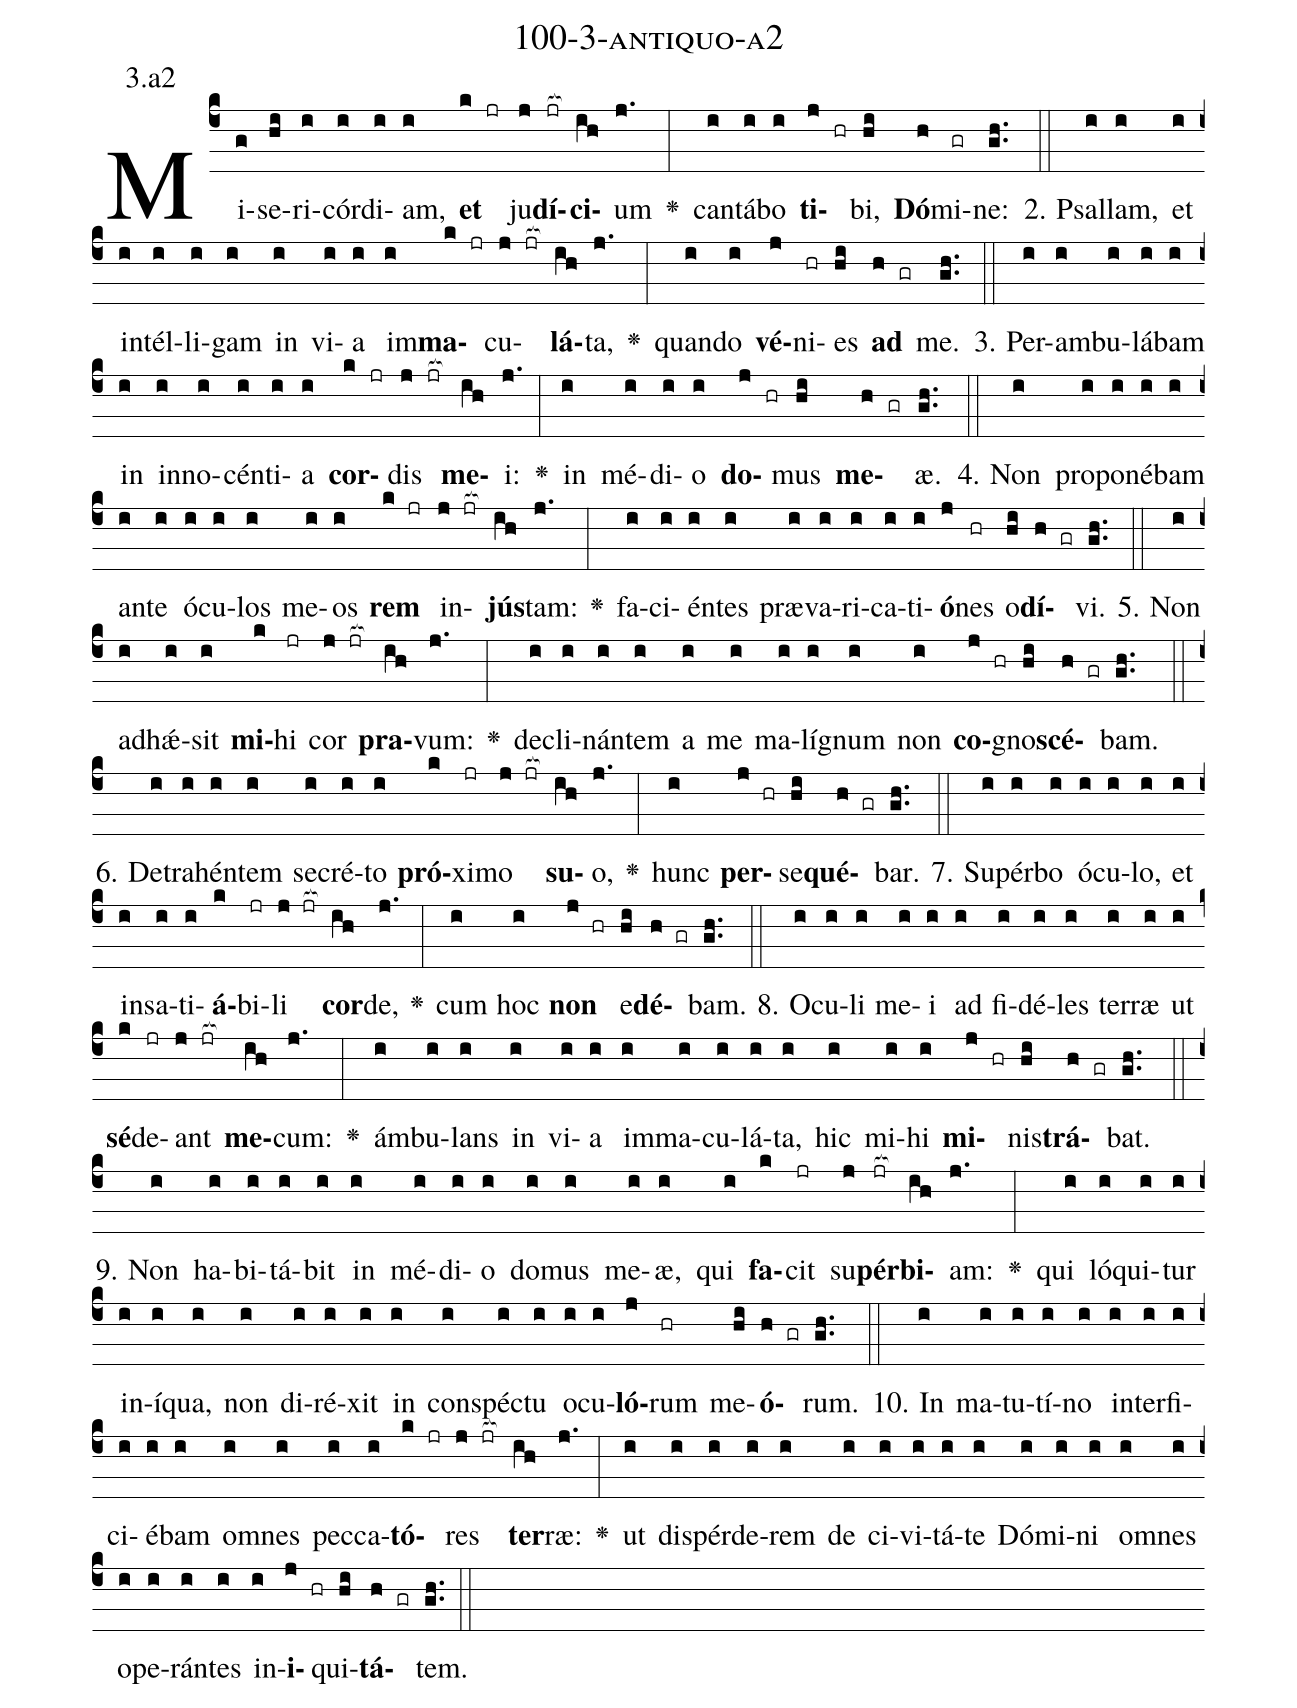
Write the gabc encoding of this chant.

name: 100-3-antiquo-a2;
annotation: 3.a2;
%%
(c4)Mi(g)se(hi)ri(i)cór(i)di(i)am,(i) <b>et</b>(k jr) ju(j)<b>dí</b>(jr[ocb:1{])<b>ci</b>(ih[ocb:0}])um(j.) <v>\greheightstar</v>(:) can(i)tá(i)bo(i) <b>ti</b>(j hr)bi,(hi) <b>Dó</b>(h)mi(gr)ne:(gh..) (::)
2. Psal(i)lam,(i) et(i) in(i)tél(i)li(i)gam(i) in(i) vi(i)a(i) im(i)<b>ma</b>(k jr)cu(j jr[ocb:1{])<b>lá</b>(ih[ocb:0}])ta,(j.) <v>\greheightstar</v>(:) quan(i)do(i) <b>vé</b>(j)ni(hr)es(hi) <b>ad</b>(h gr) me.(gh..) (::)
3. Per(i)am(i)bu(i)lá(i)bam(i) in(i) in(i)no(i)cén(i)ti(i)a(i) <b>cor</b>(k jr)dis(j jr[ocb:1{]) <b>me</b>(ih[ocb:0}])i:(j.) <v>\greheightstar</v>(:) in(i) mé(i)di(i)o(i) <b>do</b>(j hr)mus(hi) <b>me</b>(h gr)æ.(gh..) (::)
4. Non(i) pro(i)po(i)né(i)bam(i) an(i)te(i) ó(i)cu(i)los(i) me(i)os(i) <b>rem</b>(k jr) in(j jr[ocb:1{])<b>jús</b>(ih[ocb:0}])tam:(j.) <v>\greheightstar</v>(:) fa(i)ci(i)én(i)tes(i) præ(i)va(i)ri(i)ca(i)ti(i)<b>ó</b>(j)nes(hr) o(hi)<b>dí</b>(h gr)vi.(gh..) (::)
5. Non(i) ad(i)hǽ(i)sit(i) <b>mi</b>(k)hi(jr) cor(j jr[ocb:1{]) <b>pra</b>(ih[ocb:0}])vum:(j.) <v>\greheightstar</v>(:) de(i)cli(i)nán(i)tem(i) a(i) me(i) ma(i)lí(i)gnum(i) non(i) <b>co</b>(j hr)gno(hi)<b>scé</b>(h gr)bam.(gh..) (::)
6. De(i)tra(i)hén(i)tem(i) se(i)cré(i)to(i) <b>pró</b>(k)xi(jr)mo(j jr[ocb:1{]) <b>su</b>(ih[ocb:0}])o,(j.) <v>\greheightstar</v>(:) hunc(i) <b>per</b>(j hr)se(hi)<b>qué</b>(h gr)bar.(gh..) (::)
7. Su(i)pér(i)bo(i) ó(i)cu(i)lo,(i) et(i) in(i)sa(i)ti(i)<b>á</b>(k)bi(jr)li(j jr[ocb:1{]) <b>cor</b>(ih[ocb:0}])de,(j.) <v>\greheightstar</v>(:) cum(i) hoc(i) <b>non</b>(j hr) e(hi)<b>dé</b>(h gr)bam.(gh..) (::)
8. O(i)cu(i)li(i) me(i)i(i) ad(i) fi(i)dé(i)les(i) ter(i)ræ(i) ut(i) <b>sé</b>(k)de(jr)ant(j jr[ocb:1{]) <b>me</b>(ih[ocb:0}])cum:(j.) <v>\greheightstar</v>(:) ám(i)bu(i)lans(i) in(i) vi(i)a(i) im(i)ma(i)cu(i)lá(i)ta,(i) hic(i) mi(i)hi(i) <b>mi</b>(j hr)nis(hi)<b>trá</b>(h gr)bat.(gh..) (::)
9. Non(i) ha(i)bi(i)tá(i)bit(i) in(i) mé(i)di(i)o(i) do(i)mus(i) me(i)æ,(i) qui(i) <b>fa</b>(k)cit(jr) su(j)<b>pér</b>(jr[ocb:1{])<b>bi</b>(ih[ocb:0}])am:(j.) <v>\greheightstar</v>(:) qui(i) ló(i)qui(i)tur(i) in(i)í(i)qua,(i) non(i) di(i)ré(i)xit(i) in(i) con(i)spéc(i)tu(i) o(i)cu(i)<b>ló</b>(j)rum(hr) me(hi)<b>ó</b>(h gr)rum.(gh..) (::)
10. In(i) ma(i)tu(i)tí(i)no(i) in(i)ter(i)fi(i)ci(i)é(i)bam(i) om(i)nes(i) pec(i)ca(i)<b>tó</b>(k jr)res(j jr[ocb:1{]) <b>ter</b>(ih[ocb:0}])ræ:(j.) <v>\greheightstar</v>(:) ut(i) dis(i)pér(i)de(i)rem(i) de(i) ci(i)vi(i)tá(i)te(i) Dó(i)mi(i)ni(i) om(i)nes(i) o(i)pe(i)rán(i)tes(i) in(i)<b>i</b>(j hr)qui(hi)<b>tá</b>(h gr)tem.(gh..) (::)
